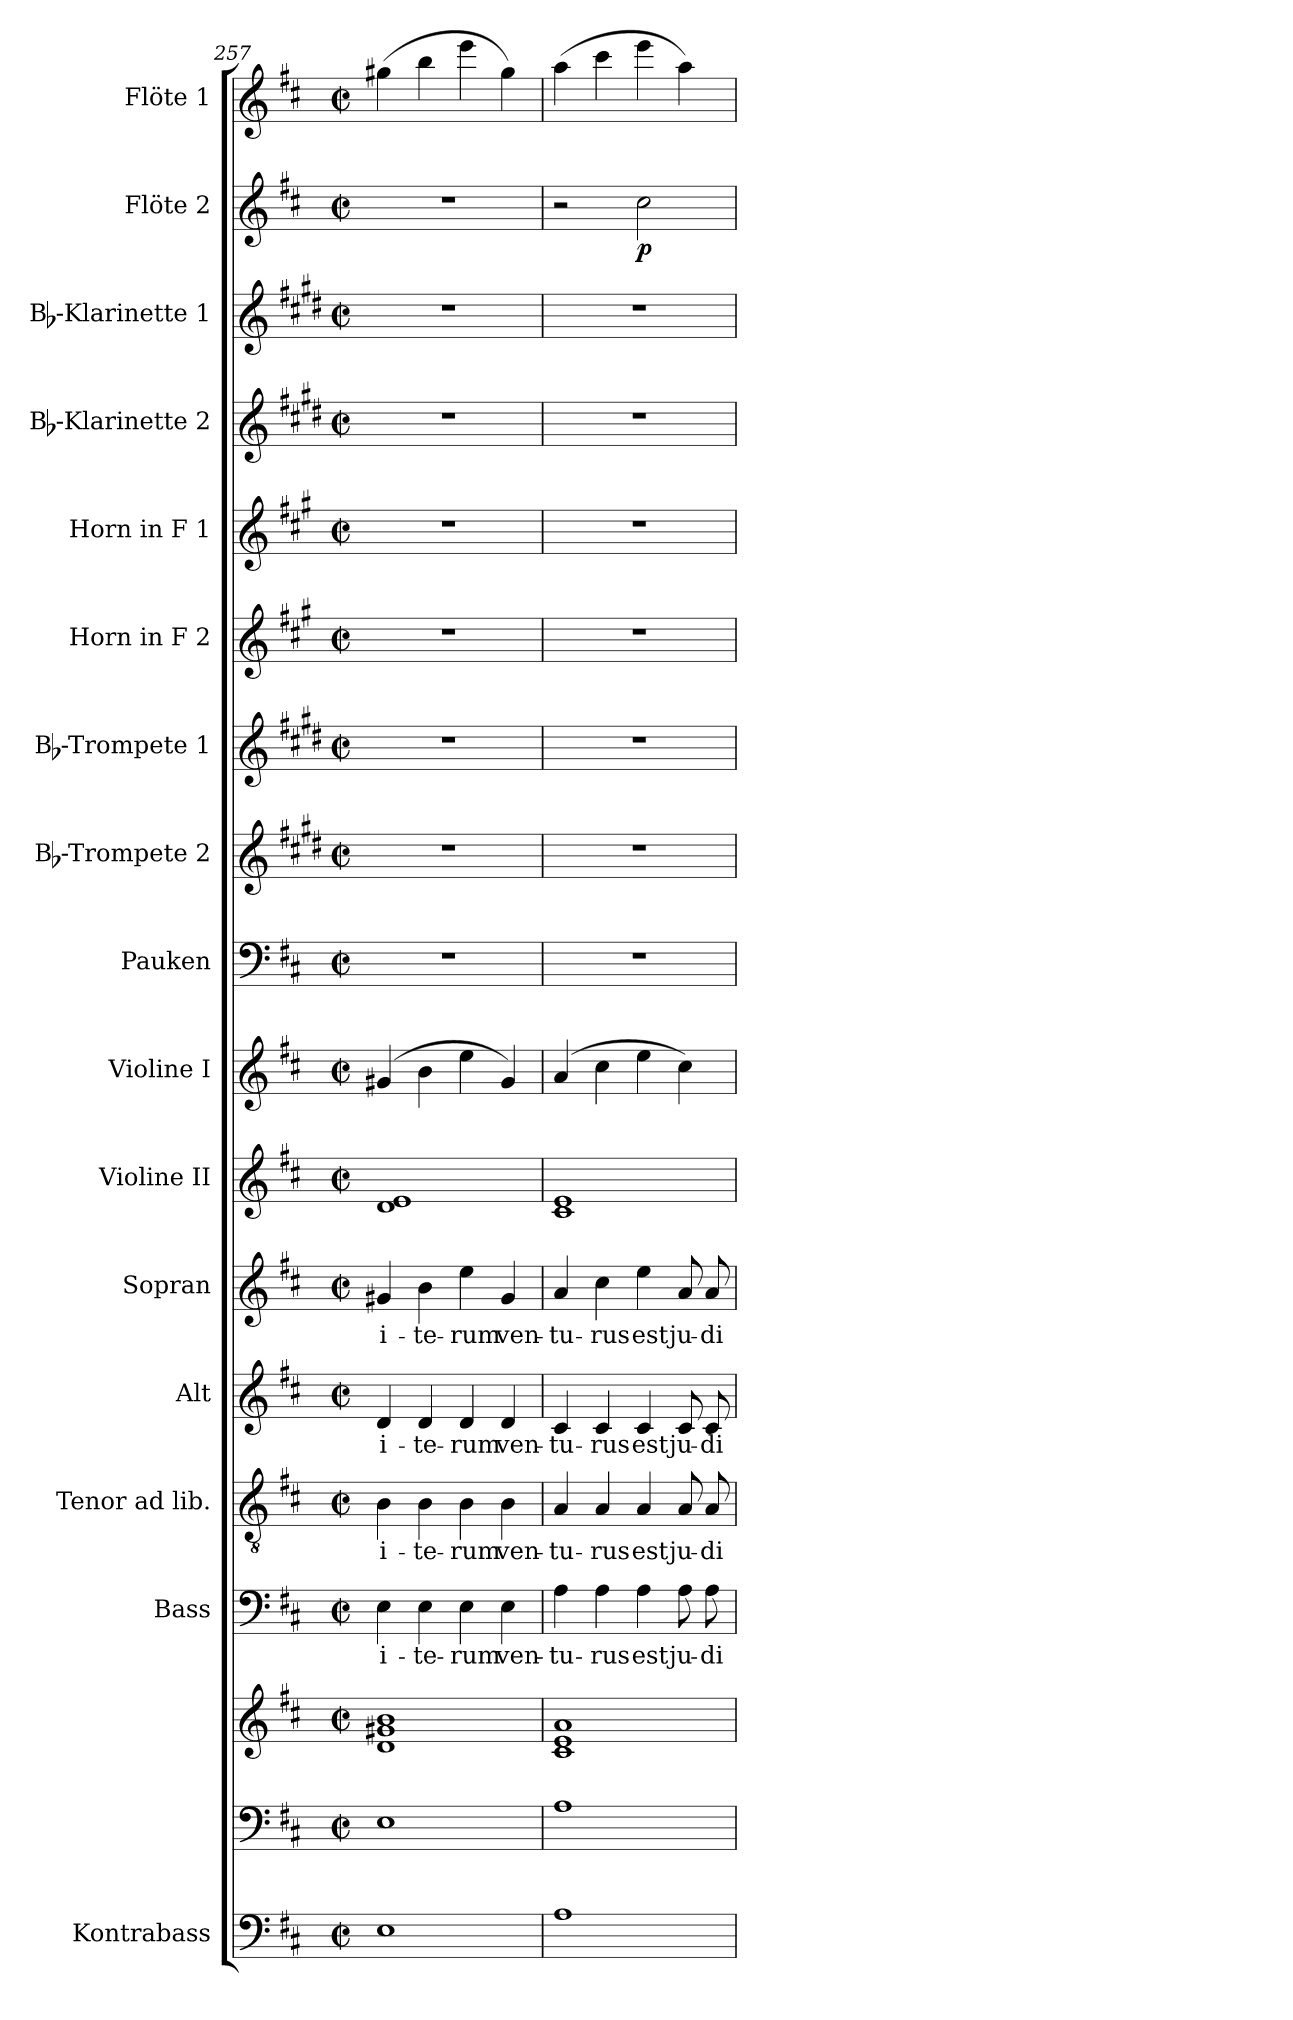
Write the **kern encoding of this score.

**kern	**kern	**kern	**kern	**text	**kern	**text	**kern	**text	**kern	**text	**kern	**kern	**kern	**kern	**kern	**kern	**kern	**kern	**kern	**kern	**dynam	**kern
*part17	*part16	*part16	*part15	*part15	*part14	*part14	*part13	*part13	*part12	*part12	*part11	*part10	*part9	*part8	*part7	*part6	*part5	*part4	*part3	*part2	*part2	*part1
*staff18	*staff17	*staff16	*staff15	*staff15	*staff14	*staff14	*staff13	*staff13	*staff12	*staff12	*staff11	*staff10	*staff9	*staff8	*staff7	*staff6	*staff5	*staff4	*staff3	*staff2	*staff2	*staff1
*I"Kontrabass	*	*	*I"Bass	*	*I"Tenor ad lib.	*	*I"Alt	*	*I"Sopran	*	*I"Violine II	*I"Violine I	*I"Pauken	*I"Bb-Trompete 2	*I"Bb-Trompete 1	*I"Horn in F 2	*I"Horn in F 1	*I"Bb-Klarinette 2	*I"Bb-Klarinette 1	*I"Flöte 2	*	*I"Flöte 1
*I'Kb.	*	*	*I'B.	*	*I'T.	*	*I'A.	*	*I'S.	*	*I'Vl. II	*I'Vl. I	*I'Pk.	*I'Bb Trp. 2	*I'Bb Trp. 1	*	*	*I'Bb Kl. 2	*I'Bb Kl. 1	*I'Fl. 2	*	*I'Fl. 1
*clefF4	*clefF4	*clefG2	*clefF4	*	*clefGv2	*	*clefG2	*	*clefG2	*	*clefG2	*clefG2	*clefF4	*clefG2	*clefG2	*clefG2	*clefG2	*clefG2	*clefG2	*clefG2	*	*clefG2
*ITrd7c12	*	*	*	*	*	*	*	*	*	*	*	*	*	*ITrd1c2	*ITrd1c2	*ITrd4c7	*ITrd4c7	*ITrd1c2	*ITrd1c2	*	*	*
*k[f#c#]	*k[f#c#]	*k[f#c#]	*k[f#c#]	*	*k[f#c#]	*	*k[f#c#]	*	*k[f#c#]	*	*k[f#c#]	*k[f#c#]	*k[f#c#]	*k[f#c#]	*k[f#c#]	*k[f#c#]	*k[f#c#]	*k[f#c#]	*k[f#c#]	*k[f#c#]	*	*k[f#c#]
*D:	*D:	*D:	*D:	*	*D:	*	*D:	*	*D:	*	*D:	*D:	*D:	*D:	*D:	*D:	*D:	*D:	*D:	*D:	*	*D:
*M2/2	*M2/2	*M2/2	*M2/2	*	*M2/2	*	*M2/2	*	*M2/2	*	*M2/2	*M2/2	*M2/2	*M2/2	*M2/2	*M2/2	*M2/2	*M2/2	*M2/2	*M2/2	*	*M2/2
*met(c|)	*met(c|)	*met(c|)	*met(c|)	*	*met(c|)	*	*met(c|)	*	*met(c|)	*	*met(c|)	*met(c|)	*met(c|)	*met(c|)	*met(c|)	*met(c|)	*met(c|)	*met(c|)	*met(c|)	*met(c|)	*	*met(c|)
=257	=257	=257	=257	=257	=257	=257	=257	=257	=257	=257	=257	=257	=257	=257	=257	=257	=257	=257	=257	=257	=257	=257
!	!	!	!	!LO:LY:b	!	!LO:LY:b	!	!LO:LY:b	!	!LO:LY:b	!	!	!	!	!	!	!	!	!	!	!	!
1EE	1E	1d 1g#X 1b	4E\	i-	4B\	i-	4d/	i-	4g#X/	i-	1d 1e	(4g#X/	1r	1r	1r	1r	1r	1r	1r	1r	.	(>4gg#X\
!	!	!	!	!LO:LY:b	!	!LO:LY:b	!	!LO:LY:b	!	!LO:LY:b	!	!	!	!	!	!	!	!	!	!	!	!
.	.	.	4E\	-te-	4B\	-te-	4d/	-te-	4b\	-te-	.	4b\	.	.	.	.	.	.	.	.	.	4bb\
!	!	!	!	!LO:LY:b	!	!LO:LY:b	!	!LO:LY:b	!	!LO:LY:b	!	!	!	!	!	!	!	!	!	!	!	!
.	.	.	4E\	-rum	4B\	-rum	4d/	-rum	4ee\	-rum	.	4ee\	.	.	.	.	.	.	.	.	.	4eee\
!	!	!	!	!LO:LY:b	!	!LO:LY:b	!	!LO:LY:b	!	!LO:LY:b	!	!	!	!	!	!	!	!	!	!	!	!
.	.	.	4E\	ven-	4B\	ven-	4d/	ven-	4g#/	ven-	.	4g#/)	.	.	.	.	.	.	.	.	.	4gg#\)
=258	=258	=258	=258	=258	=258	=258	=258	=258	=258	=258	=258	=258	=258	=258	=258	=258	=258	=258	=258	=258	=258	=258
!	!	!	!	!LO:LY:b	!	!LO:LY:b	!	!LO:LY:b	!	!LO:LY:b	!	!	!	!	!	!	!	!	!	!	!	!
1AA	1A	1c# 1e 1a	4A\	-tu-	4A/	-tu-	4c#/	-tu-	4a/	-tu-	1c# 1e	(4a/	1r	1r	1r	1r	1r	1r	1r	2r	.	(>4aa\
!	!	!	!	!LO:LY:b	!	!LO:LY:b	!	!LO:LY:b	!	!LO:LY:b	!	!	!	!	!	!	!	!	!	!	!	!
.	.	.	4A\	-rus	4A/	-rus	4c#/	-rus	4cc#\	-rus	.	4cc#\	.	.	.	.	.	.	.	.	.	4ccc#\
!	!	!	!	!LO:LY:b	!	!LO:LY:b	!	!LO:LY:b	!	!LO:LY:b	!	!	!	!	!	!	!	!	!	!	!LO:DY:b	!
.	.	.	4A\	est	4A/	est	4c#/	est	4ee\	est	.	4ee\	.	.	.	.	.	.	.	2cc#\	p	4eee\
!	!	!	!	!LO:LY:b	!	!LO:LY:b	!	!LO:LY:b	!	!LO:LY:b	!	!	!	!	!	!	!	!	!	!	!	!
.	.	.	8A\	ju-	8A/	ju-	8c#/	ju-	8a/	ju-	.	4cc#\)	.	.	.	.	.	.	.	.	.	4aa\)
!	!	!	!	!LO:LY:b	!	!LO:LY:b	!	!LO:LY:b	!	!LO:LY:b	!	!	!	!	!	!	!	!	!	!	!	!
.	.	.	8A\	-di-	8A/	-di-	8c#/	-di-	8a/	-di-	.	.	.	.	.	.	.	.	.	.	.	.
=	=	=	=	=	=	=	=	=	=	=	=	=	=	=	=	=	=	=	=	=	=	=
*-	*-	*-	*-	*-	*-	*-	*-	*-	*-	*-	*-	*-	*-	*-	*-	*-	*-	*-	*-	*-	*-	*-
